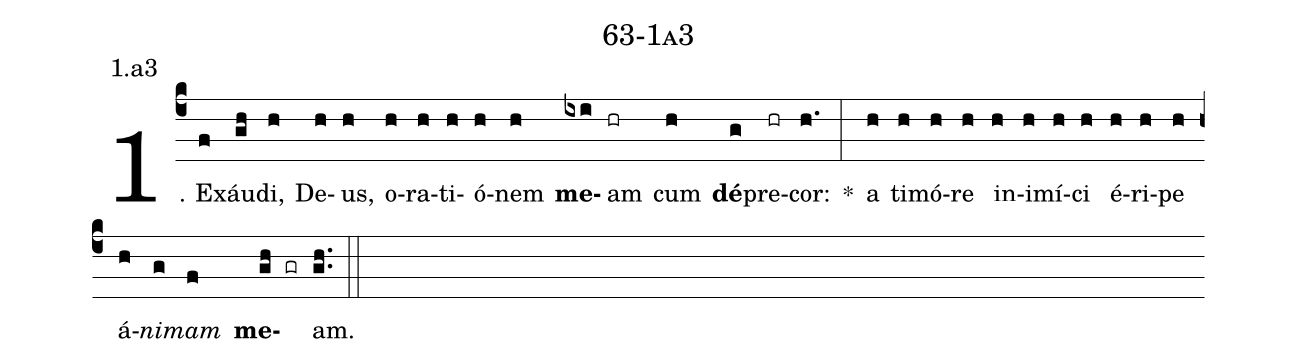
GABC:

name: 63-1a3;
annotation: 1.a3;
%%
(c4)1. Ex(f)áu(gh)di,(h) De(h)us,(h) o(h)ra(h)ti(h)ó(h)nem(h) <b>me</b>(ixi)am(hr) cum(h) <b>dé</b>(g)pre(hr)cor:(h.) *(:) a(h) ti(h)mó(h)re(h) in(h)i(h)mí(h)ci(h) é(h)ri(h)pe(h) á(h)<i>ni</i>(g)<i>mam</i>(f) <b>me</b>(gh gr)am.(gh..) (::)
